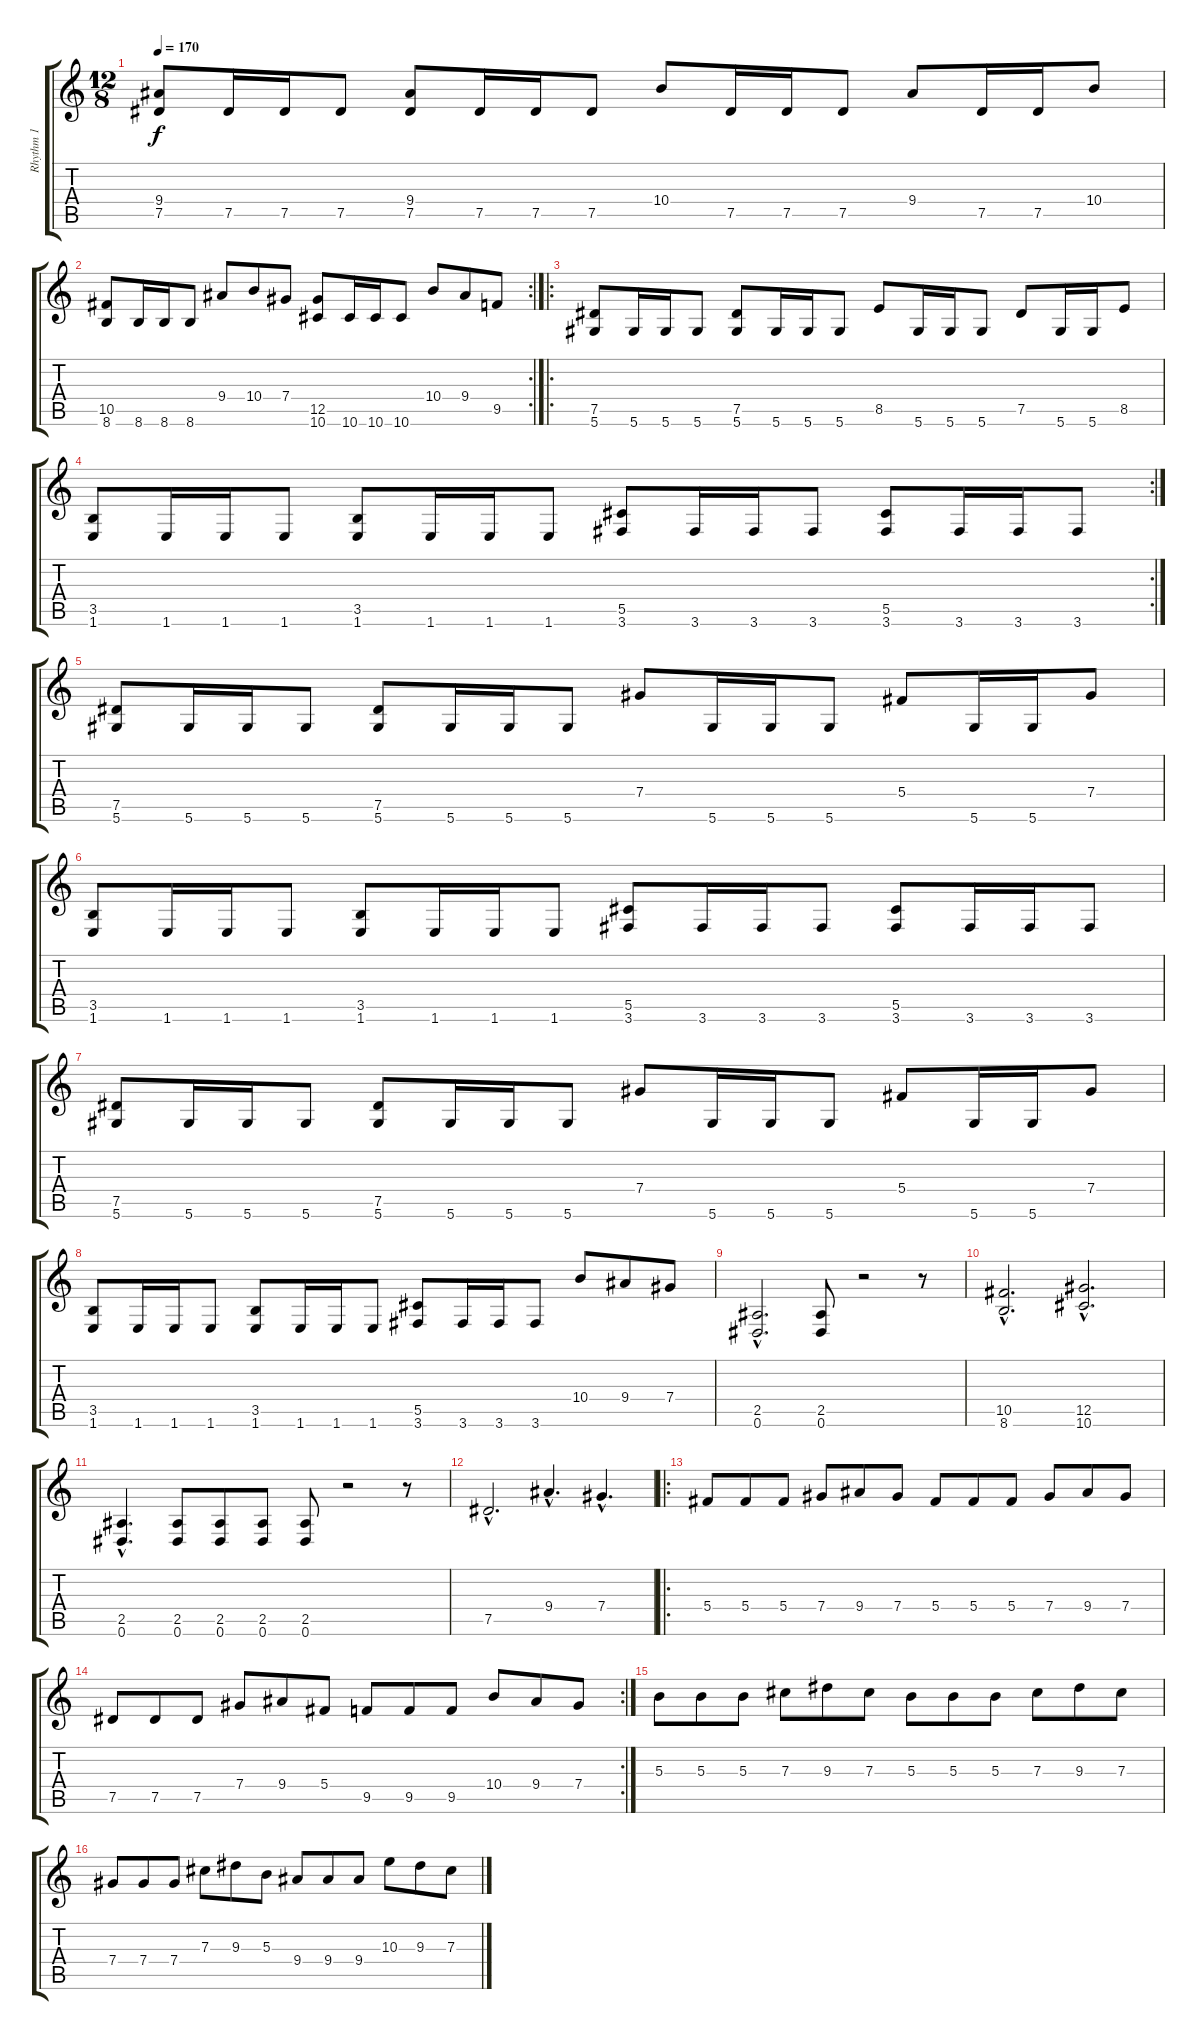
\track ("Rhythm 1" "Rhythm 1") {instrument distortionguitar}
\staff {score tabs}
\tuning (Eb4 Bb3 Gb3 Db3 Ab2 Eb2) {hide}
\ts (12 8)
\tempo 170
\clef g2
\ks c
(9.4 7.5).8{dy f} 7.5.16 7.5.16 7.5.8 (9.4 7.5).8 7.5.16 7.5.16 7.5.8 10.4.8 7.5.16 7.5.16 7.5.8 9.4.8 7.5.16 7.5.16 10.4.8 |
\rc 2
(10.5 8.6).8 8.6.16 8.6.16 8.6.8 9.4.8 10.4.8 7.4.8 (12.5 10.6).8 10.6.16 10.6.16 10.6.8 10.4.8 9.4.8 9.5.8 |
\ro
(7.5 5.6).8 5.6.16 5.6.16 5.6.8 (7.5 5.6).8 5.6.16 5.6.16 5.6.8 8.5.8 5.6.16 5.6.16 5.6.8 7.5.8 5.6.16 5.6.16 8.5.8 |
\rc 2
(3.5 1.6).8 1.6.16 1.6.16 1.6.8 (3.5 1.6).8 1.6.16 1.6.16 1.6.8 (5.5 3.6).8 3.6.16 3.6.16 3.6.8 (5.5 3.6).8 3.6.16 3.6.16 3.6.8 |
(7.5 5.6).8 5.6.16 5.6.16 5.6.8 (7.5 5.6).8 5.6.16 5.6.16 5.6.8 7.4.8 5.6.16 5.6.16 5.6.8 5.4.8 5.6.16 5.6.16 7.4.8 |
(3.5 1.6).8 1.6.16 1.6.16 1.6.8 (3.5 1.6).8 1.6.16 1.6.16 1.6.8 (5.5 3.6).8 3.6.16 3.6.16 3.6.8 (5.5 3.6).8 3.6.16 3.6.16 3.6.8 |
(7.5 5.6).8 5.6.16 5.6.16 5.6.8 (7.5 5.6).8 5.6.16 5.6.16 5.6.8 7.4.8 5.6.16 5.6.16 5.6.8 5.4.8 5.6.16 5.6.16 7.4.8 |
(3.5 1.6).8 1.6.16 1.6.16 1.6.8 (3.5 1.6).8 1.6.16 1.6.16 1.6.8 (5.5 3.6).8 3.6.16 3.6.16 3.6.8 10.4.8 9.4.8 7.4.8 |
(2.5{hac} 0.6{hac}).2{d} (2.5 0.6).8 r.2 r.8 |
(10.5{hac} 8.6{hac}).2{d} (12.5{hac} 10.6{hac}).2{d} |
(2.5{hac} 0.6{hac}).4{d} (2.5 0.6).8 (2.5 0.6).8 (2.5 0.6).8 (2.5 0.6).8 r.2 r.8 |
7.5{hac}.2{d} 9.4{hac}.4{d} 7.4{hac}.4{d} |
\ro
5.4.8 5.4.8 5.4.8 7.4.8 9.4.8 7.4.8 5.4.8 5.4.8 5.4.8 7.4.8 9.4.8 7.4.8 |
\rc 2
7.5.8 7.5.8 7.5.8 7.4.8 9.4.8 5.4.8 9.5.8 9.5.8 9.5.8 10.4.8 9.4.8 7.4.8 |
5.3.8 5.3.8 5.3.8 7.3.8 9.3.8 7.3.8 5.3.8 5.3.8 5.3.8 7.3.8 9.3.8 7.3.8 |
7.4.8 7.4.8 7.4.8 7.3.8 9.3.8 5.3.8 9.4.8 9.4.8 9.4.8 10.3.8 9.3.8 7.3.8
